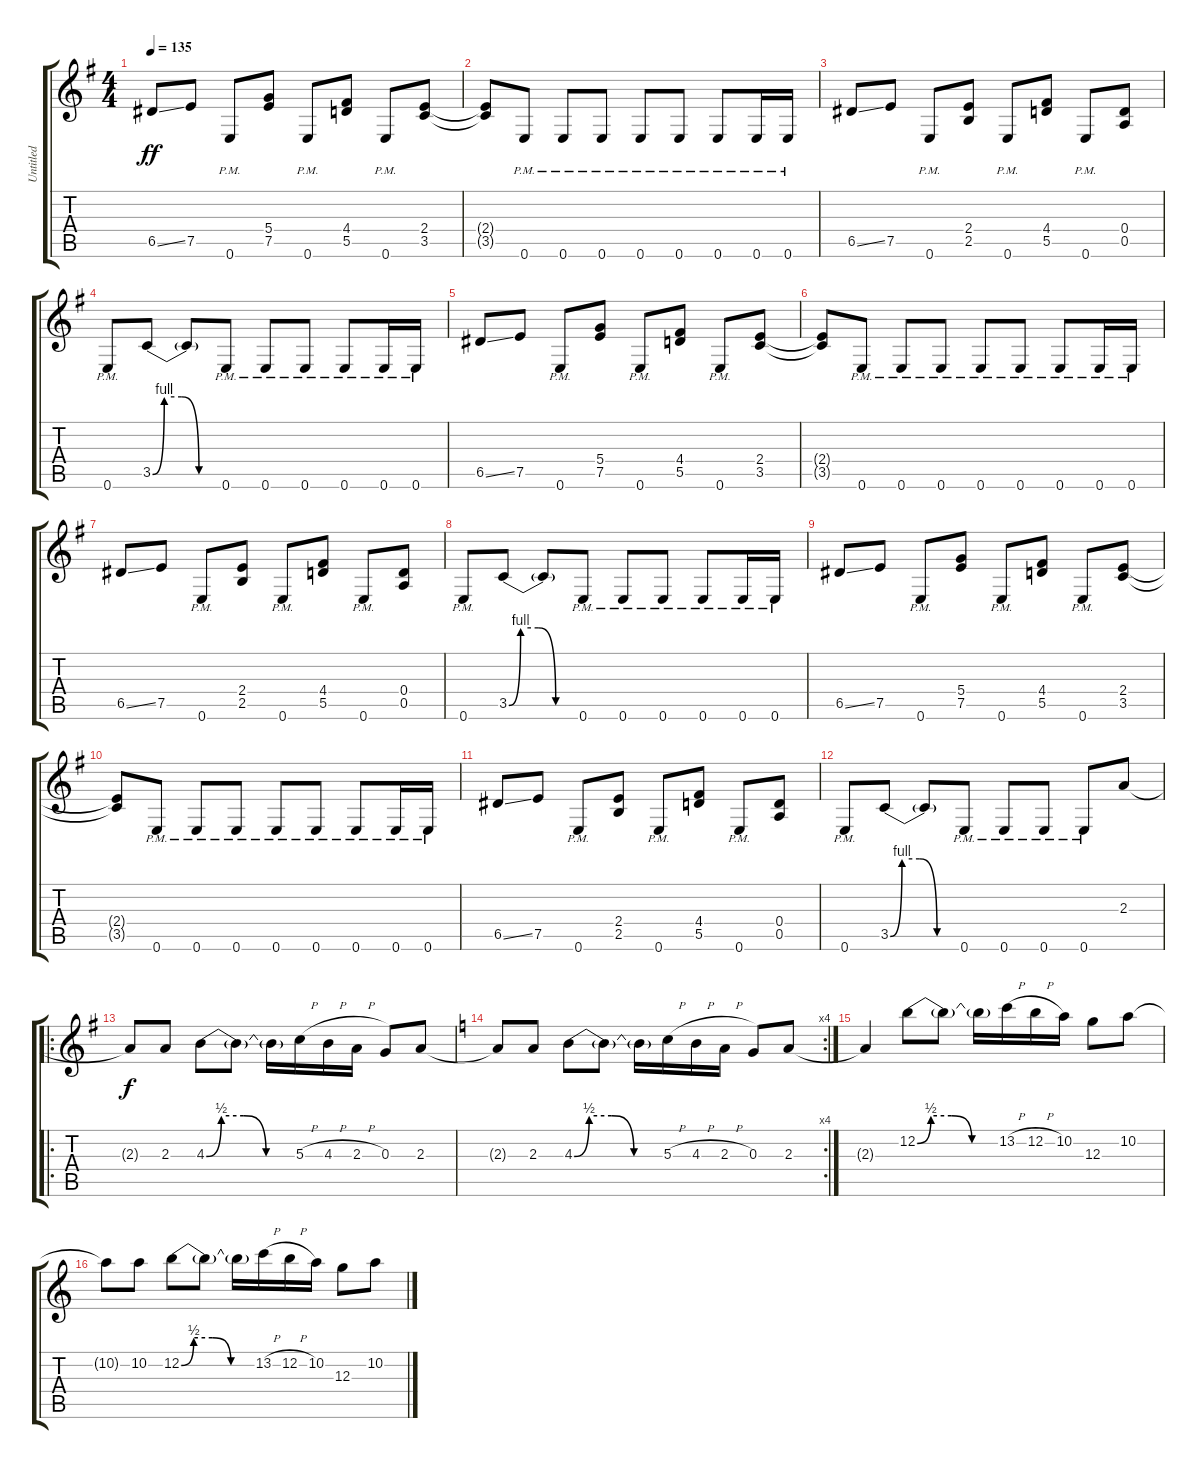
\track ("Untitled" "Untitled") {instrument distortionguitar}
\staff {score tabs}
\tuning (E4 B3 G3 D3 A2 E2) {hide}
\ts (4 4)
\tempo 135
\clef g2
\ks g
6.5{ss}.8{dy ff} 7.5.8 0.6{pm}.8 (5.4 7.5).8 0.6{pm}.8 (4.4 5.5).8 0.6{pm}.8 (2.4 3.5).8 |
(2.4{t} 3.5{t}).8 0.6{pm}.8 0.6{pm}.8 0.6{pm}.8 0.6{pm}.8 0.6{pm}.8 0.6{pm}.8 0.6{pm}.16 0.6{pm}.16 |
6.5{ss}.8 7.5.8 0.6{pm}.8 (2.4 2.5).8 0.6{pm}.8 (4.4 5.5).8 0.6{pm}.8 (0.4 0.5).8 |
0.6{pm}.8 3.5{be (custom 0 0 10 4 25 4 40 0 60 0)}.8 3.5{t}.8 0.6{pm}.8 0.6{pm}.8 0.6{pm}.8 0.6{pm}.8 0.6{pm}.16 0.6{pm}.16 |
6.5{ss}.8 7.5.8 0.6{pm}.8 (5.4 7.5).8 0.6{pm}.8 (4.4 5.5).8 0.6{pm}.8 (2.4 3.5).8 |
(2.4{t} 3.5{t}).8 0.6{pm}.8 0.6{pm}.8 0.6{pm}.8 0.6{pm}.8 0.6{pm}.8 0.6{pm}.8 0.6{pm}.16 0.6{pm}.16 |
6.5{ss}.8 7.5.8 0.6{pm}.8 (2.4 2.5).8 0.6{pm}.8 (4.4 5.5).8 0.6{pm}.8 (0.4 0.5).8 |
0.6{pm}.8 3.5{be (custom 0 0 10 4 25 4 40 0 60 0)}.8 3.5{t}.8 0.6{pm}.8 0.6{pm}.8 0.6{pm}.8 0.6{pm}.8 0.6{pm}.16 0.6{pm}.16 |
6.5{ss}.8 7.5.8 0.6{pm}.8 (5.4 7.5).8 0.6{pm}.8 (4.4 5.5).8 0.6{pm}.8 (2.4 3.5).8 |
(2.4{t} 3.5{t}).8 0.6{pm}.8 0.6{pm}.8 0.6{pm}.8 0.6{pm}.8 0.6{pm}.8 0.6{pm}.8 0.6{pm}.16 0.6{pm}.16 |
6.5{ss}.8 7.5.8 0.6{pm}.8 (2.4 2.5).8 0.6{pm}.8 (4.4 5.5).8 0.6{pm}.8 (0.4 0.5).8 |
0.6{pm}.8 3.5{be (custom 0 0 10 4 25 4 40 0 60 0)}.8 3.5{t}.8 0.6{pm}.8 0.6{pm}.8 0.6{pm}.8 0.6{pm}.8 2.3.8 |
\ro
2.3{t}.8{dy f} 2.3.8 4.3{be (custom 0 0 10 2 25 2 40 0 60 0)}.8 4.3{t}.8 4.3{t}.16 5.3{h}.16 4.3{h}.16 2.3{h}.16 0.3.8 2.3.8 |
\rc 4
\ks c
2.3{t}.8 2.3.8 4.3{be (custom 0 0 10 2 25 2 40 0 60 0)}.8 4.3{t}.8 4.3{t}.16 5.3{h}.16 4.3{h}.16 2.3{h}.16 0.3.8 2.3.8 |
2.3{t}.4 12.2{be (custom 0 0 10 2 25 2 40 0 60 0)}.8 12.2{t}.8 12.2{t}.16 13.2{h}.16 12.2{h}.16 10.2.16 12.3.8 10.2.8 |
10.2{t}.8 10.2.8 12.2{be (custom 0 0 10 2 25 2 40 0 60 0)}.8 12.2{t}.8 12.2{t}.16 13.2{h}.16 12.2{h}.16 10.2.16 12.3.8 10.2.8
